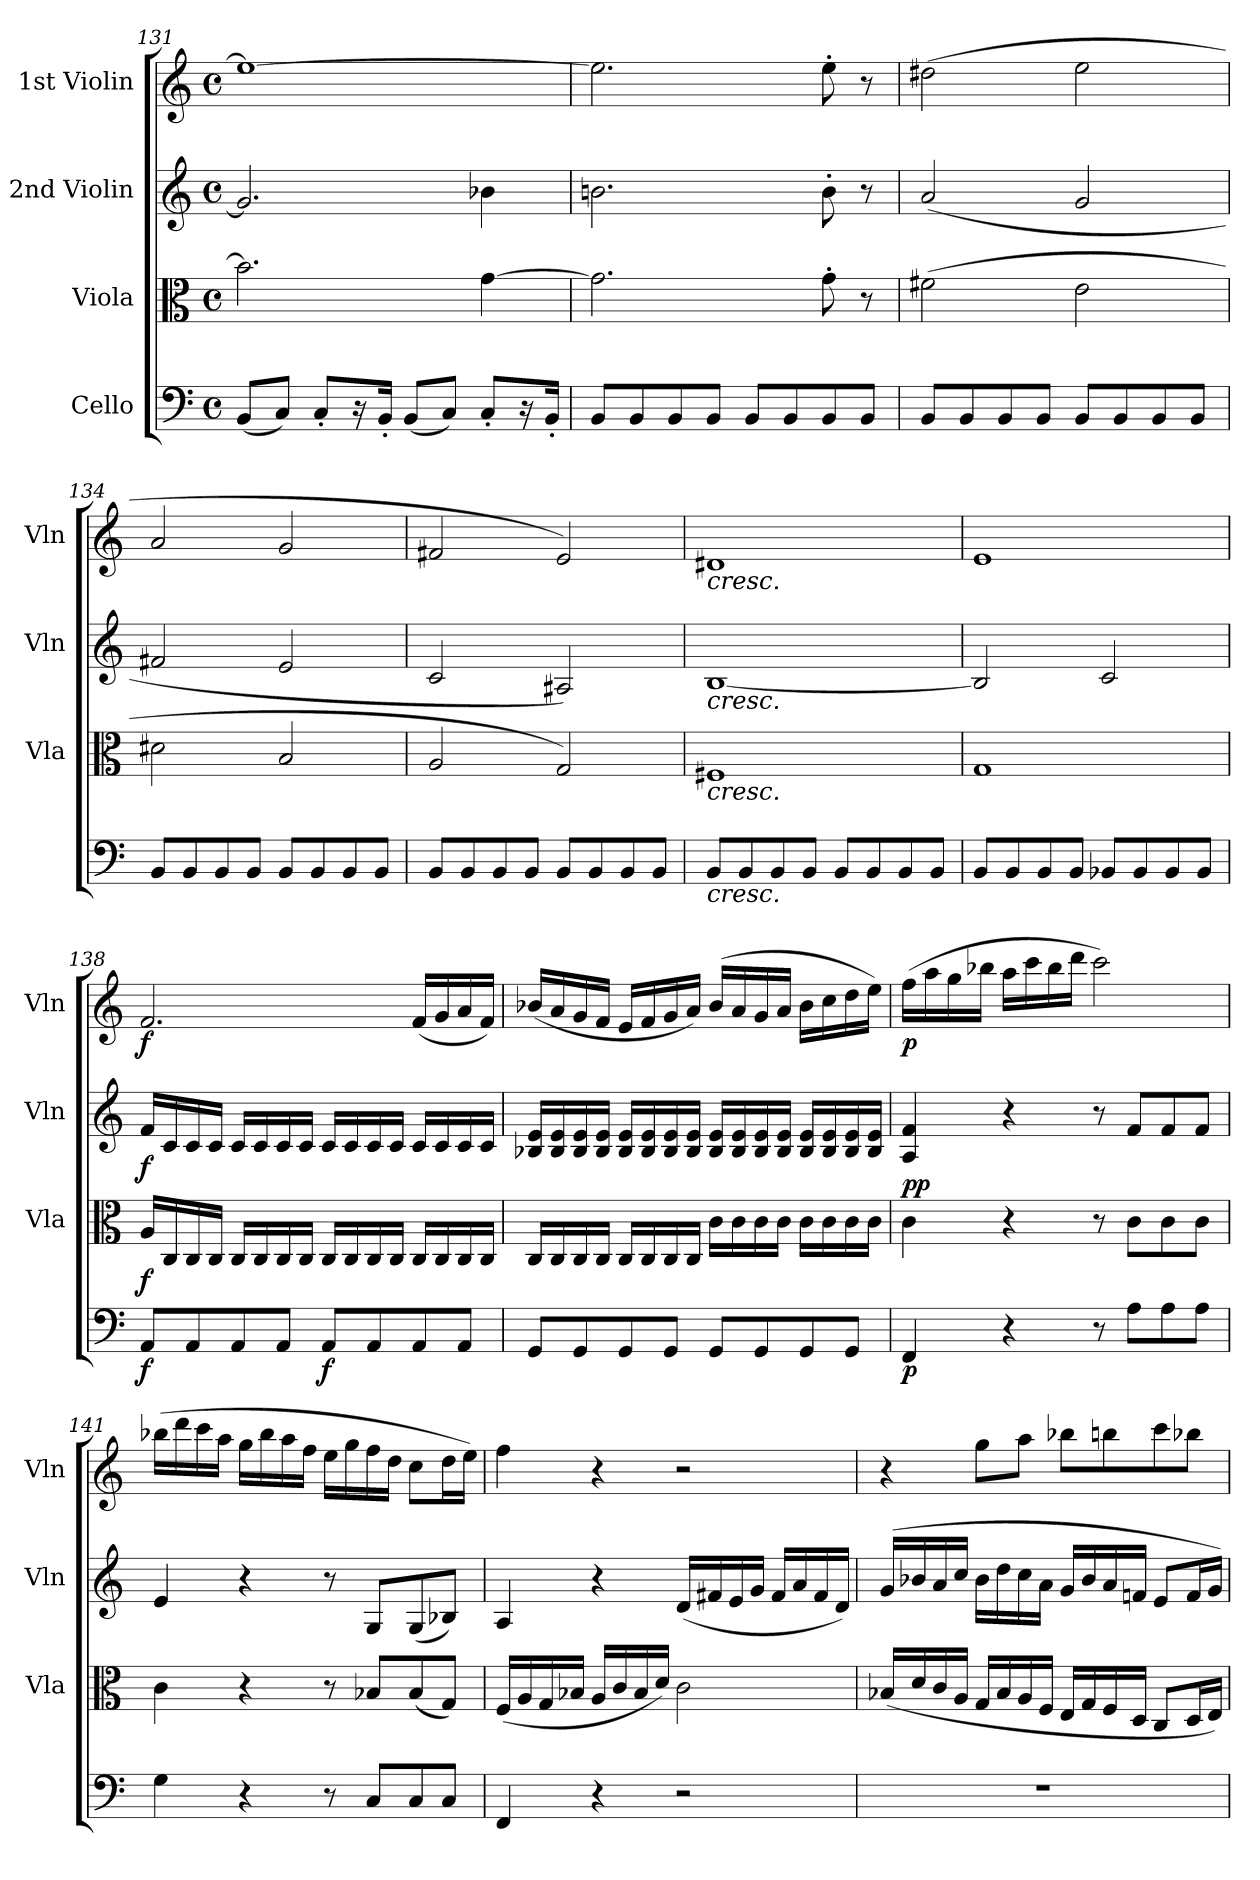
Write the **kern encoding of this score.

**kern	**dynam	**kern	**dynam	**kern	**dynam	**kern	**dynam
*part4	*part4	*part3	*part3	*part2	*part2	*part1	*part1
*staff4	*staff4	*staff3	*staff3	*staff2	*staff2	*staff1	*staff1
*I"Cello	*	*I"Viola	*	*I"2nd Violin	*	*I"1st Violin	*
*	*	*I'Vla	*	*I'Vln	*	*I'Vln	*
*clefF4	*	*clefC3	*	*clefG2	*	*clefG2	*
*k[]	*	*k[]	*	*k[]	*	*k[]	*
*M4/4	*	*M4/4	*	*M4/4	*	*M4/4	*
*met(c)	*	*met(c)	*	*met(c)	*	*met(c)	*
=131	=131	=131	=131	=131	=131	=131	=131
(8BBL	.	2.b-]	.	2.g]	.	1ee_	.
8CJ)	.	.	.	.	.	.	.
8C'L	.	.	.	.	.	.	.
16r	.	.	.	.	.	.	.
16BB'Jk	.	.	.	.	.	.	.
(8BBL	.	.	.	.	.	.	.
8CJ)	.	.	.	.	.	.	.
8C'L	.	[4g	.	4b-X	.	.	.
16r	.	.	.	.	.	.	.
16BB'Jk	.	.	.	.	.	.	.
=132	=132	=132	=132	=132	=132	=132	=132
8BBL	.	2.g]	.	2.bn	.	2.ee]	.
8BB	.	.	.	.	.	.	.
8BB	.	.	.	.	.	.	.
8BBJ	.	.	.	.	.	.	.
8BBL	.	.	.	.	.	.	.
8BB	.	.	.	.	.	.	.
8BB	.	8g'	.	8b'	.	8ee'	.
8BBJ	.	8r	.	8r	.	8r	.
=133	=133	=133	=133	=133	=133	=133	=133
8BBL	.	(2f#X	.	(2a	.	(2dd#X	.
8BB	.	.	.	.	.	.	.
8BB	.	.	.	.	.	.	.
8BBJ	.	.	.	.	.	.	.
8BBL	.	2e	.	2g	.	2ee	.
8BB	.	.	.	.	.	.	.
8BB	.	.	.	.	.	.	.
8BBJ	.	.	.	.	.	.	.
=134	=134	=134	=134	=134	=134	=134	=134
8BBL	.	2d#X	.	2f#X	.	2a	.
8BB	.	.	.	.	.	.	.
8BB	.	.	.	.	.	.	.
8BBJ	.	.	.	.	.	.	.
8BBL	.	2B	.	2e	.	2g	.
8BB	.	.	.	.	.	.	.
8BB	.	.	.	.	.	.	.
8BBJ	.	.	.	.	.	.	.
=135	=135	=135	=135	=135	=135	=135	=135
8BBL	.	2A	.	2c	.	2f#X	.
8BB	.	.	.	.	.	.	.
8BB	.	.	.	.	.	.	.
8BBJ	.	.	.	.	.	.	.
8BBL	.	2G)	.	2A#X)	.	2e)	.
8BB	.	.	.	.	.	.	.
8BB	.	.	.	.	.	.	.
8BBJ	.	.	.	.	.	.	.
=136	=136	=136	=136	=136	=136	=136	=136
!	!	!	!	!	!	!LO:TX:b:i:t=cresc.	!
!	!	!	!	!LO:TX:b:i:t=cresc.	!	!	!
!	!	!LO:TX:b:i:t=cresc.	!	!	!	!	!
!LO:TX:b:i:t=cresc.	!	!	!	!	!	!	!
8BBL	.	1F#X	.	[1B	.	1d#X	.
8BB	.	.	.	.	.	.	.
8BB	.	.	.	.	.	.	.
8BBJ	.	.	.	.	.	.	.
8BBL	.	.	.	.	.	.	.
8BB	.	.	.	.	.	.	.
8BB	.	.	.	.	.	.	.
8BBJ	.	.	.	.	.	.	.
=137	=137	=137	=137	=137	=137	=137	=137
8BBL	.	1G	.	2B]	.	1e	.
8BB	.	.	.	.	.	.	.
8BB	.	.	.	.	.	.	.
8BBJ	.	.	.	.	.	.	.
8BB-XL	.	.	.	2c	.	.	.
8BB-	.	.	.	.	.	.	.
8BB-	.	.	.	.	.	.	.
8BB-J	.	.	.	.	.	.	.
=138	=138	=138	=138	=138	=138	=138	=138
8AAL	f	16ALL	f	16fLL	f	2.f	f
.	.	16C	.	16c	.	.	.
8AA	.	16C	.	16c	.	.	.
.	.	16CJJ	.	16cJJ	.	.	.
8AA	.	16CLL	.	16cLL	.	.	.
.	.	16C	.	16c	.	.	.
8AAJ	.	16C	.	16c	.	.	.
.	.	16CJJ	.	16cJJ	.	.	.
8AAL	f	16CLL	.	16cLL	.	.	.
.	.	16C	.	16c	.	.	.
8AA	.	16C	.	16c	.	.	.
.	.	16CJJ	.	16cJJ	.	.	.
8AA	.	16CLL	.	16cLL	.	(16fLL	.
.	.	16C	.	16c	.	16g	.
8AAJ	.	16C	.	16c	.	16a	.
.	.	16CJJ	.	16cJJ	.	16fJJ)	.
=139	=139	=139	=139	=139	=139	=139	=139
8GGL	.	16CLL	.	16B-X 16eLL	.	(16b-XLL	.
.	.	16C	.	16B- 16e	.	16a	.
8GG	.	16C	.	16B- 16e	.	16g	.
.	.	16CJJ	.	16B- 16eJJ	.	16fJJ	.
8GG	.	16CLL	.	16B- 16eLL	.	16eLL	.
.	.	16C	.	16B- 16e	.	16f	.
8GGJ	.	16C	.	16B- 16e	.	16g	.
.	.	16CJJ	.	16B- 16eJJ	.	16aJJ)	.
8GGL	.	16cLL	.	16B- 16eLL	.	(16b-LL	.
.	.	16c	.	16B- 16e	.	16a	.
8GG	.	16c	.	16B- 16e	.	16g	.
.	.	16cJJ	.	16B- 16eJJ	.	16aJJ	.
8GG	.	16cLL	.	16B- 16eLL	.	16b-LL	.
.	.	16c	.	16B- 16e	.	16cc	.
8GGJ	.	16c	.	16B- 16e	.	16dd	.
.	.	16cJJ	.	16B- 16eJJ	.	16eeJJ)	.
=140	=140	=140	=140	=140	=140	=140	=140
!	!	!	!LO:DY:a	!	!	!	!
4FF	p	4c	pp	4A 4f	.	(16ffLL	p
.	.	.	.	.	.	16aa	.
.	.	.	.	.	.	16gg	.
.	.	.	.	.	.	16bb-XJJ	.
4r	.	4r	.	4r	.	16aaLL	.
.	.	.	.	.	.	16ccc	.
.	.	.	.	.	.	16bb-	.
.	.	.	.	.	.	16dddJJ	.
8r	.	8r	.	8r	.	2ccc)	.
8AL	.	8cL	.	8fL	.	.	.
8A	.	8c	.	8f	.	.	.
8AJ	.	8cJ	.	8fJ	.	.	.
=141	=141	=141	=141	=141	=141	=141	=141
4G	.	4c	.	4e	.	(16bb-XLL	.
.	.	.	.	.	.	16ddd	.
.	.	.	.	.	.	16ccc	.
.	.	.	.	.	.	16aaJJ	.
4r	.	4r	.	4r	.	16ggLL	.
.	.	.	.	.	.	16bb-	.
.	.	.	.	.	.	16aa	.
.	.	.	.	.	.	16ffJJ	.
8r	.	8r	.	8r	.	16eeLL	.
.	.	.	.	.	.	16gg	.
8CL	.	8B-XL	.	8GL	.	16ff	.
.	.	.	.	.	.	16ddJJ	.
8C	.	(8B-	.	(8G	.	8ccL	.
8CJ	.	8GJ)	.	8B-XJ)	.	16ddL	.
.	.	.	.	.	.	16eeJJ)	.
=142	=142	=142	=142	=142	=142	=142	=142
4FF	.	(16FLL	.	4A	.	4ff	.
.	.	16A	.	.	.	.	.
.	.	16G	.	.	.	.	.
.	.	16B-XJJ	.	.	.	.	.
4r	.	16ALL	.	4r	.	4r	.
.	.	16c	.	.	.	.	.
.	.	16B-	.	.	.	.	.
.	.	16dJJ)	.	.	.	.	.
2r	.	2c	.	(16dLL	.	2r	.
.	.	.	.	16f#X	.	.	.
.	.	.	.	16e	.	.	.
.	.	.	.	16gJJ	.	.	.
.	.	.	.	16f#LL	.	.	.
.	.	.	.	16a	.	.	.
.	.	.	.	16f#	.	.	.
.	.	.	.	16dJJ)	.	.	.
=143	=143	=143	=143	=143	=143	=143	=143
1r	.	(16B-XLL	.	(16gLL	.	4r	.
.	.	16d	.	16b-X	.	.	.
.	.	16c	.	16a	.	.	.
.	.	16AJJ	.	16ccJJ	.	.	.
.	.	16GLL	.	16b-LL	.	8ggL	.
.	.	16B-	.	16dd	.	.	.
.	.	16A	.	16cc	.	8aaJ	.
.	.	16FJJ	.	16aJJ	.	.	.
.	.	16ELL	.	16gLL	.	8bb-XL	.
.	.	16G	.	16b-	.	.	.
.	.	16F	.	16a	.	8bbn	.
.	.	16DJJ	.	16fnJJ	.	.	.
.	.	8CL	.	8eL	.	8ccc	.
.	.	16DL	.	16fL	.	8bb-XJ	.
.	.	16EJJ)	.	16gJJ)	.	.	.
=	=	=	=	=	=	=	=
*-	*-	*-	*-	*-	*-	*-	*-
